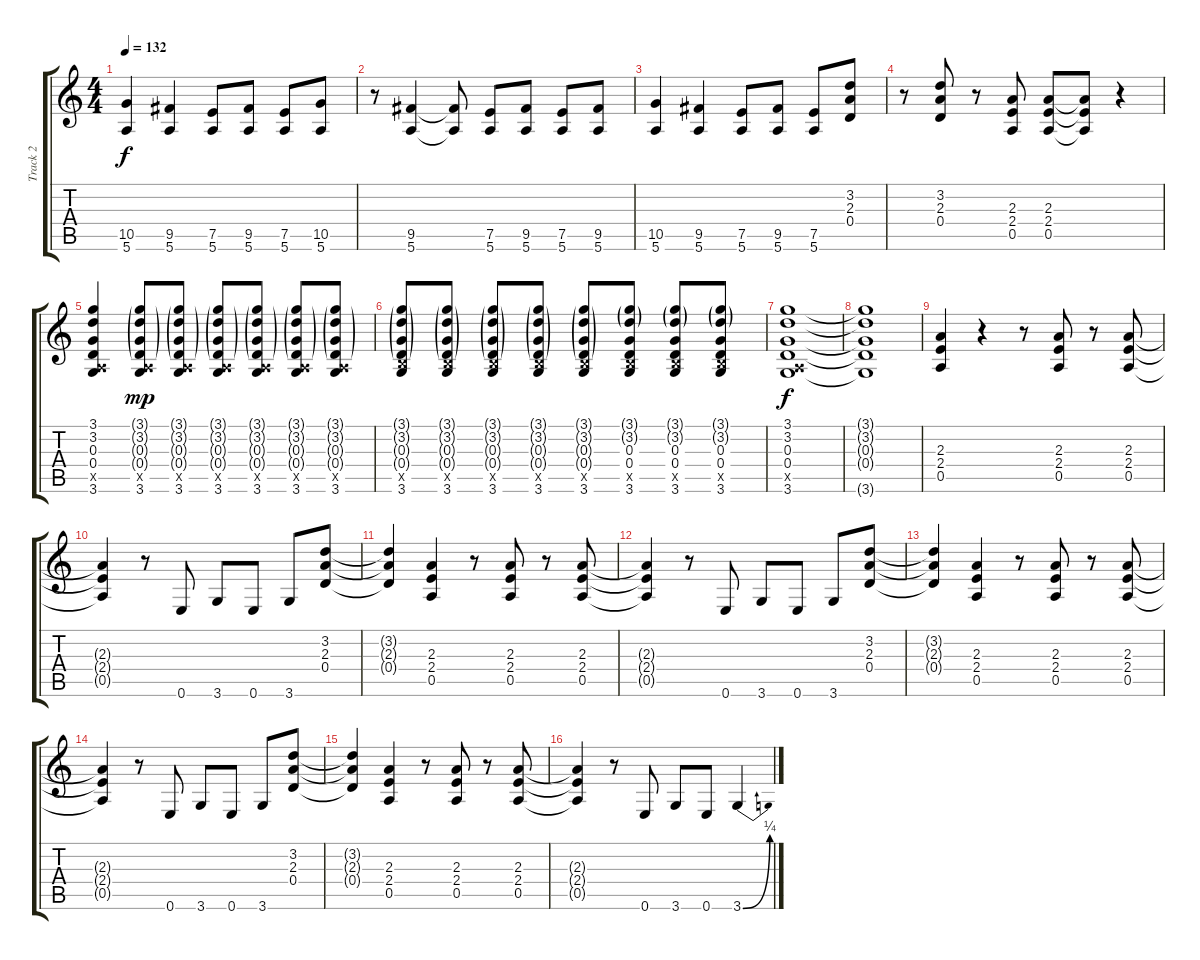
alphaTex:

\track ("Track 2" "Track 2") {instrument distortionguitar}
\staff {score tabs}
\tuning (E4 B3 G3 D3 A2 E2) {hide}
\ts (4 4)
\tempo 132
\clef g2
\ks c
(10.5 5.6).4{dy f} (9.5 5.6).4 (7.5 5.6).8 (9.5 5.6).8 (7.5 5.6).8 (10.5 5.6).8 |
r.8 (9.5 5.6).4 (9.5{t} 5.6{t}).8 (7.5 5.6).8 (9.5 5.6).8 (7.5 5.6).8 (9.5 5.6).8 |
(10.5 5.6).4 (9.5 5.6).4 (7.5 5.6).8 (9.5 5.6).8 (7.5 5.6).8 (3.2 2.3 0.4).8 |
r.8 (3.2 2.3 0.4).8 r.8 (2.3 2.4 0.5).8 (2.3 2.4 0.5).8 (2.3{t} 2.4{t} 0.5{t}).8 r.4 |
(3.1 3.2 0.3 0.4 0.5{x} 3.6).4 (3.1{g} 3.2{g} 0.3{g} 0.4{g} 0.5{x} 3.6).8{dy mp} (3.1{g} 3.2{g} 0.3{g} 0.4{g} 0.5{x} 3.6).8 (3.1{g} 3.2{g} 0.3{g} 0.4{g} 0.5{x} 3.6).8 (3.1{g} 3.2{g} 0.3{g} 0.4{g} 0.5{x} 3.6).8 (3.1{g} 3.2{g} 0.3{g} 0.4{g} 0.5{x} 3.6).8 (3.1{g} 3.2{g} 0.3{g} 0.4{g} 0.5{x} 3.6).8 |
(3.1{g} 3.2{g} 0.3{g} 0.4{g} 2.5{x} 3.6).8 (3.1{g} 3.2{g} 0.3{g} 0.4{g} 2.5{x} 3.6).8 (3.1{g} 3.2{g} 0.3{g} 0.4{g} 2.5{x} 3.6).8 (3.1{g} 3.2{g} 0.3{g} 0.4{g} 2.5{x} 3.6).8 (3.1{g} 3.2{g} 0.3{g} 0.4{g} 2.5{x} 3.6).8 (3.1{g} 3.2{g} 0.3 0.4 2.5{x} 3.6).8 (3.1{g} 3.2{g} 0.3 0.4 2.5{x} 3.6).8 (3.1{g} 3.2{g} 0.3 0.4 2.5{x} 3.6).8 |
(3.1 3.2 0.3 0.4 0.5{x} 3.6).1{dy f} |
(3.1{t} 3.2{t} 0.3{t} 0.4{t} 3.6{t}).1 |
(2.3 2.4 0.5).4 r.4 r.8 (2.3 2.4 0.5).8 r.8 (2.3 2.4 0.5).8 |
(2.3{t} 2.4{t} 0.5{t}).4 r.8 0.6.8 3.6.8 0.6.8 3.6.8 (3.2 2.3 0.4).8 |
(3.2{t} 2.3{t} 0.4{t}).4 (2.3 2.4 0.5).4 r.8 (2.3 2.4 0.5).8 r.8 (2.3 2.4 0.5).8 |
(2.3{t} 2.4{t} 0.5{t}).4 r.8 0.6.8 3.6.8 0.6.8 3.6.8 (3.2 2.3 0.4).8 |
(3.2{t} 2.3{t} 0.4{t}).4 (2.3 2.4 0.5).4 r.8 (2.3 2.4 0.5).8 r.8 (2.3 2.4 0.5).8 |
(2.3{t} 2.4{t} 0.5{t}).4 r.8 0.6.8 3.6.8 0.6.8 3.6.8 (3.2 2.3 0.4).8 |
(3.2{t} 2.3{t} 0.4{t}).4 (2.3 2.4 0.5).4 r.8 (2.3 2.4 0.5).8 r.8 (2.3 2.4 0.5).8 |
(2.3{t} 2.4{t} 0.5{t}).4 r.8 0.6.8 3.6.8 0.6.8 3.6{be (bend 0 0 60 1)}.4
